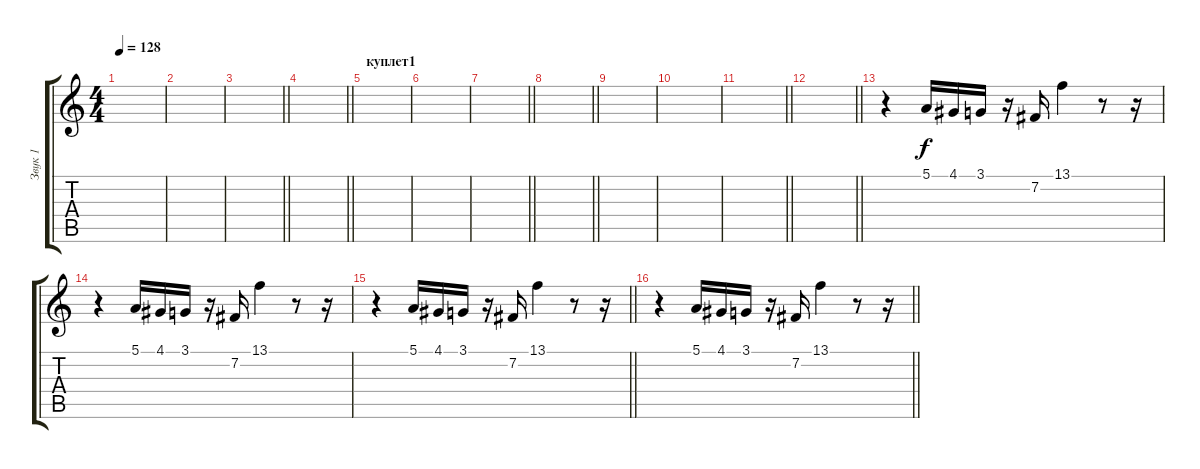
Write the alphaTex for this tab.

\track ("Звук 1" "Звук 1") {instrument bagpipe}
\staff {score tabs}
\tuning (E4 B3 G3 D3 A2 E2) {hide}
\ts (4 4)
\tempo 128
\clef g2
\ks c
|
|
\barLineRight lightlight
|
\barLineRight lightlight
|
\section ("" "куплет1")
|
|
\barLineRight lightlight
|
\barLineRight lightlight
|
|
|
\barLineRight lightlight
|
\barLineRight lightlight
|
r.4 5.1.16 4.1.16 3.1.16 r.16 7.2.16 13.1.4 r.8 r.16 |
r.4 5.1.16 4.1.16 3.1.16 r.16 7.2.16 13.1.4 r.8 r.16 |
\barLineRight lightlight
r.4 5.1.16 4.1.16 3.1.16 r.16 7.2.16 13.1.4 r.8 r.16 |
\barLineRight lightlight
r.4 5.1.16 4.1.16 3.1.16 r.16 7.2.16 13.1.4 r.8 r.16
